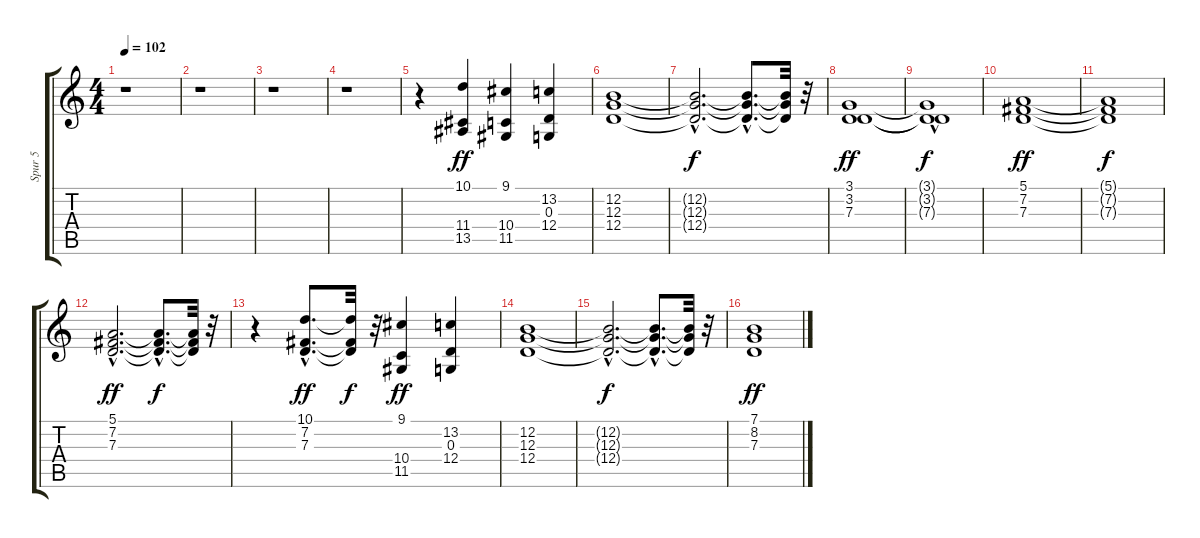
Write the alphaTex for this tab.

\track ("Spur 5" "Spur 5") {instrument choiraahs}
\staff {score tabs}
\tuning (E4 B3 G3 D3 A2 E2) {hide}
\ts (4 4)
\tempo 102
\clef g2
\ks c
r.1{dy f} |
r.1 |
r.1 |
r.1 |
r.4 (10.1 11.4 13.5).4{dy ff} (9.1 10.4 11.5).4 (13.2 0.3 12.4).4 |
(12.2 12.3 12.4).1 |
(12.2{hac t} 12.3{hac t} 12.4{hac t}).2{d dy f} (12.2{hac t} 12.3{hac t} 12.4{hac t}).8{d} (12.2{t} 12.3{t} 12.4{t}).32 r.32 |
(3.1 3.2 7.3).1{dy ff} |
(3.1{t} 3.2{t} 7.3{hac t}).1{dy f} |
(5.1 7.2 7.3).1{dy ff} |
(5.1{t} 7.2{t} 7.3{t}).1{dy f} |
(5.1{hac} 7.2{hac} 7.3{hac}).2{d dy ff} (5.1{hac t} 7.2{hac t} 7.3{hac t}).8{d dy f} (5.1{t} 7.2{t} 7.3{t}).32 r.32 |
r.4 (10.1{hac} 7.2{hac} 7.3{hac}).8{d dy ff} (10.1{t} 7.2{t} 7.3{t}).32{dy f} r.32 (9.1 10.4 11.5).4{dy ff} (13.2 0.3 12.4).4 |
(12.2 12.3 12.4).1 |
(12.2{hac t} 12.3{hac t} 12.4{hac t}).2{d dy f} (12.2{hac t} 12.3{hac t} 12.4{hac t}).8{d} (12.2{t} 12.3{t} 12.4{t}).32 r.32 |
(7.1 8.2 7.3).1{dy ff}
